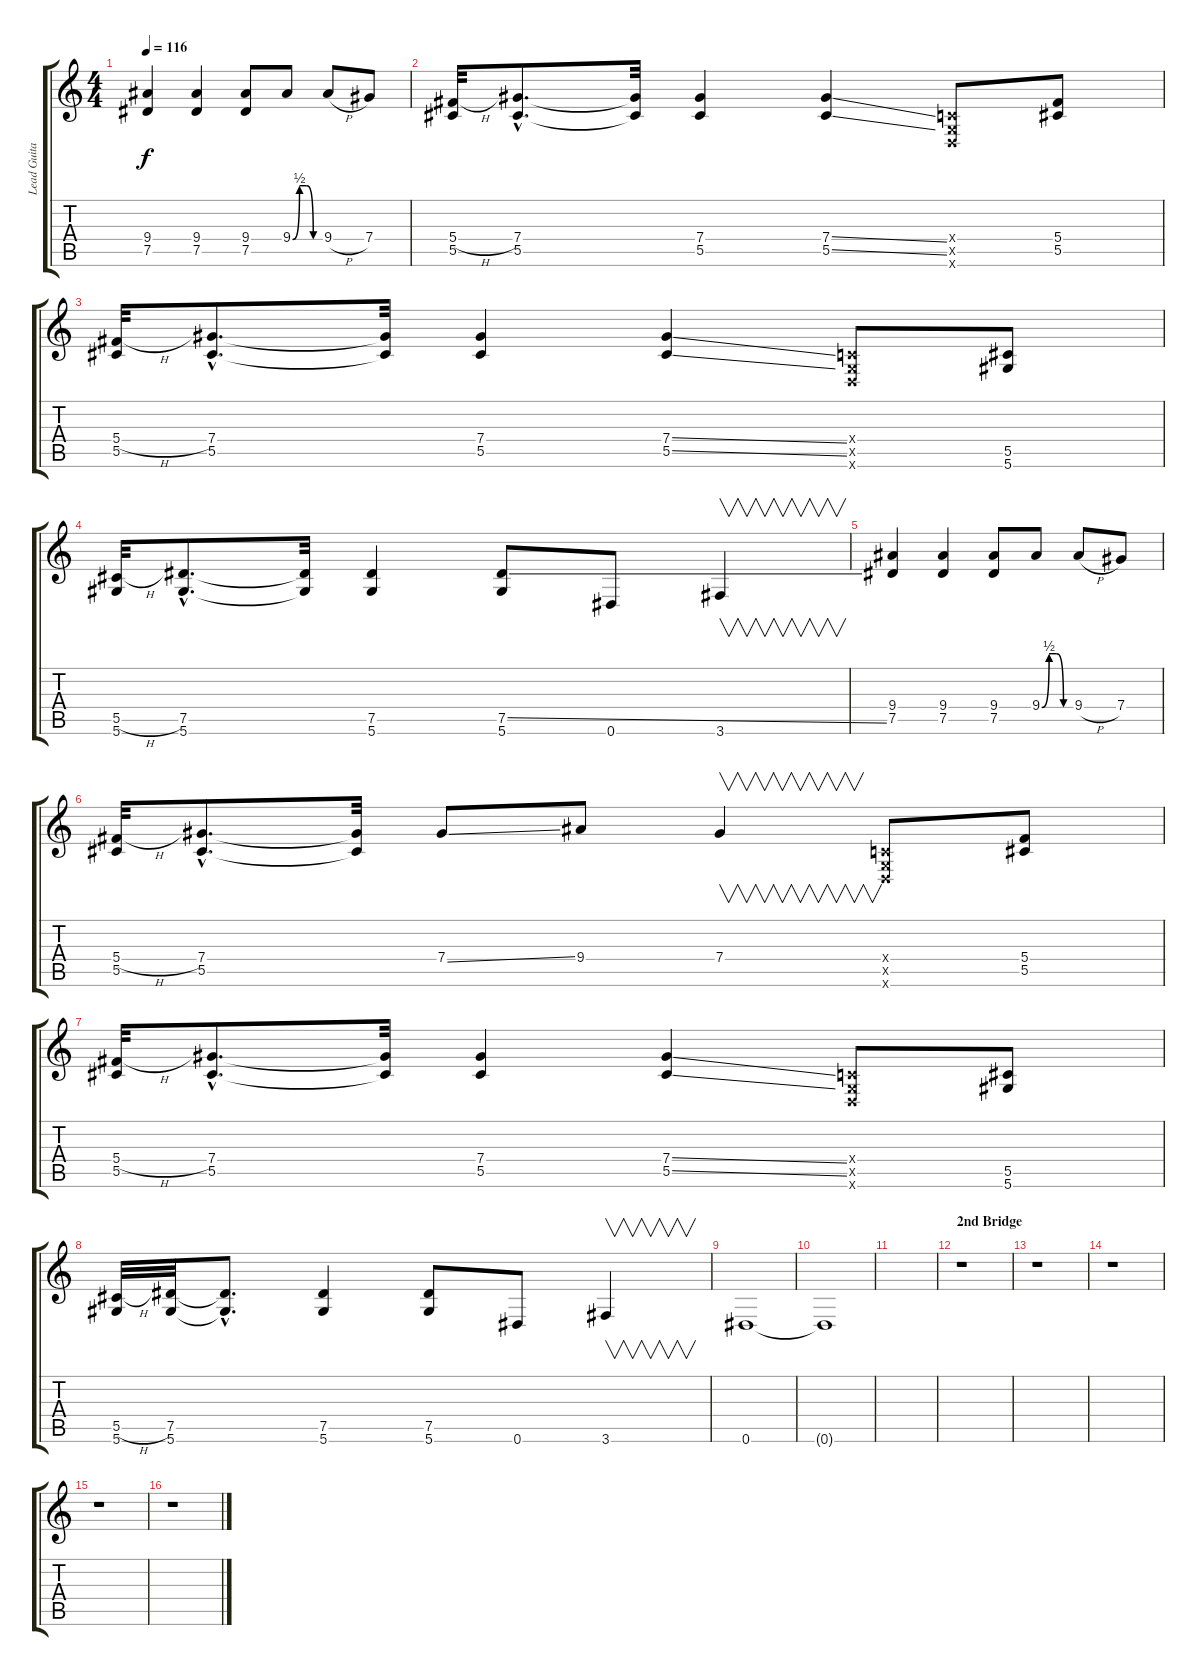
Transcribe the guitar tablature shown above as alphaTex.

\track ("Lead Guitar" "Lead Guita") {instrument distortionguitar}
\staff {score tabs}
\tuning (Eb4 Bb3 Gb3 Db3 Ab2 Eb2) {hide}
\ts (4 4)
\tempo 116
\clef g2
\ks c
(9.4 7.5).4{dy f} (9.4 7.5).4 (9.4 7.5).8 9.4{be (custom 0 0 15 2 30 2 45 0 60 0)}.8 9.4{h}.8 7.4.8 |
(5.4{h} 5.5).32 (7.4{hac} 5.5{hac}).8{d} (7.4{t} 5.5{t}).32 (7.4 5.5).4 (7.4{ss} 5.5{ss}).4 (-1.4{x} -1.5{x} -1.6{x}).8 (5.4 5.5).8 |
(5.4{h} 5.5).32 (7.4{hac} 5.5{hac}).8{d} (7.4{t} 5.5{t}).32 (7.4 5.5).4 (7.4{ss} 5.5{ss}).4 (-1.4{x} -1.5{x} -1.6{x}).8 (5.5 5.6).8 |
(5.5{h} 5.6).32 (7.5{hac} 5.6{hac}).8{d} (7.5{t} 5.6{t}).32 (7.5 5.6).4 (7.5{ss} 5.6).8 0.6.8 3.6.4{v} |
(9.4 7.5).4 (9.4 7.5).4 (9.4 7.5).8 9.4{be (custom 0 0 15 2 30 2 45 0 60 0)}.8 9.4{h}.8 7.4.8 |
(5.4{h} 5.5).32 (7.4{hac} 5.5{hac}).8{d} (7.4{t} 5.5{t}).32 7.4{ss}.8 9.4.8 7.4.4{v} (-1.4{x} -1.5{x} -1.6{x}).8 (5.4 5.5).8 |
(5.4{h} 5.5).32 (7.4{hac} 5.5{hac}).8{d} (7.4{t} 5.5{t}).32 (7.4 5.5).4 (7.4{ss} 5.5{ss}).4 (-1.4{x} -1.5{x} -1.6{x}).8 (5.5 5.6).8 |
(5.5{h} 5.6).32 (7.5 5.6).32 (7.5{hac t} 5.6{hac t}).8{d} (7.5 5.6).4 (7.5 5.6).8 0.6.8 3.6.4{v} |
0.6.1 |
0.6{t}.1 |
|
\section ("" "2nd Bridge")
r.1 |
r.1 |
r.1 |
r.1 |
r.1
